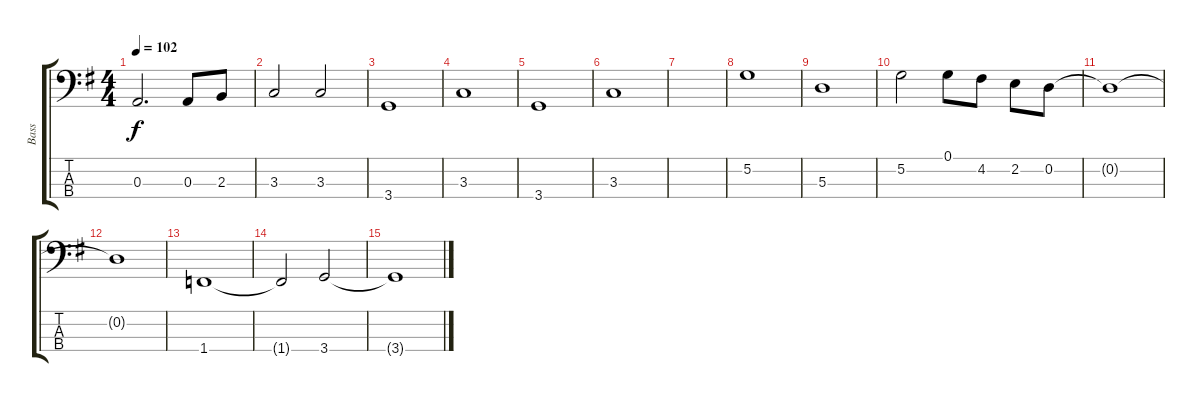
\track ("Bass" "Bass") {instrument electricbassfinger}
\staff {score tabs}
\tuning (G2 D2 A1 E1) {hide}
\ts (4 4)
\tempo 102
\clef f4
\ks g
0.3.2{d dy f} 0.3.8 2.3.8 |
3.3.2 3.3.2 |
3.4.1 |
3.3.1 |
3.4.1 |
3.3.1 |
|
5.2.1 |
5.3.1 |
5.2.2 0.1.8 4.2.8 2.2.8 0.2.8 |
0.2{t}.1 |
0.2{t}.1 |
1.4.1 |
1.4{t}.2 3.4.2 |
3.4{t}.1
